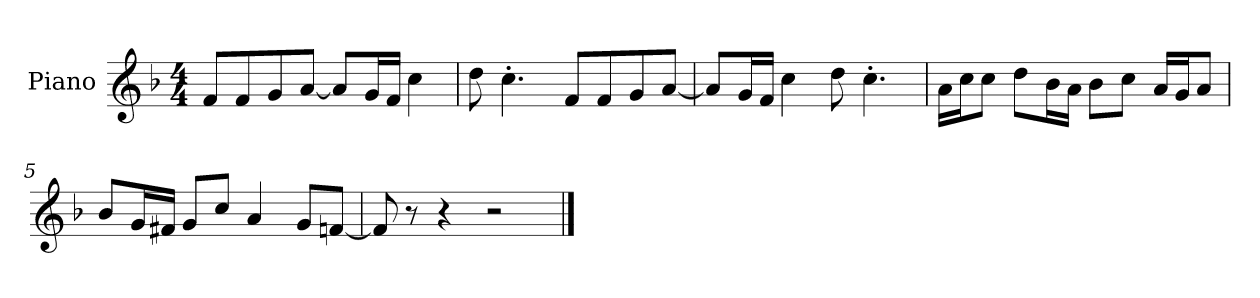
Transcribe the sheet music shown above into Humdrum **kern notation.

**kern
*part1
*staff1
*I"Piano
*I'P-no
*clefG2
*k[b-]
*M4/4
*MM90
=1
8f/L
8f/
8g/
[8a/J
8a/L]
16g/L
16f/JJ
4cc\
=2
8dd\
4.cc'\
8f/L
8f/
8g/
[8a/J
=3
8a/L]
16g/L
16f/JJ
4cc\
8dd\
4.cc'\
=4
16a\LL
16cc\J
8cc\J
8dd\L
16b-\L
16a\JJ
8b-\L
8cc\J
16a/LL
16g/J
8a/J
!!LO:LB:g=z
=5
8b-/L
16g/L
16f#X/JJ
8g/L
8cc/J
4a/
8g/L
[8fn/J
=6
8f/]
8r
4r
2r
==
*-
